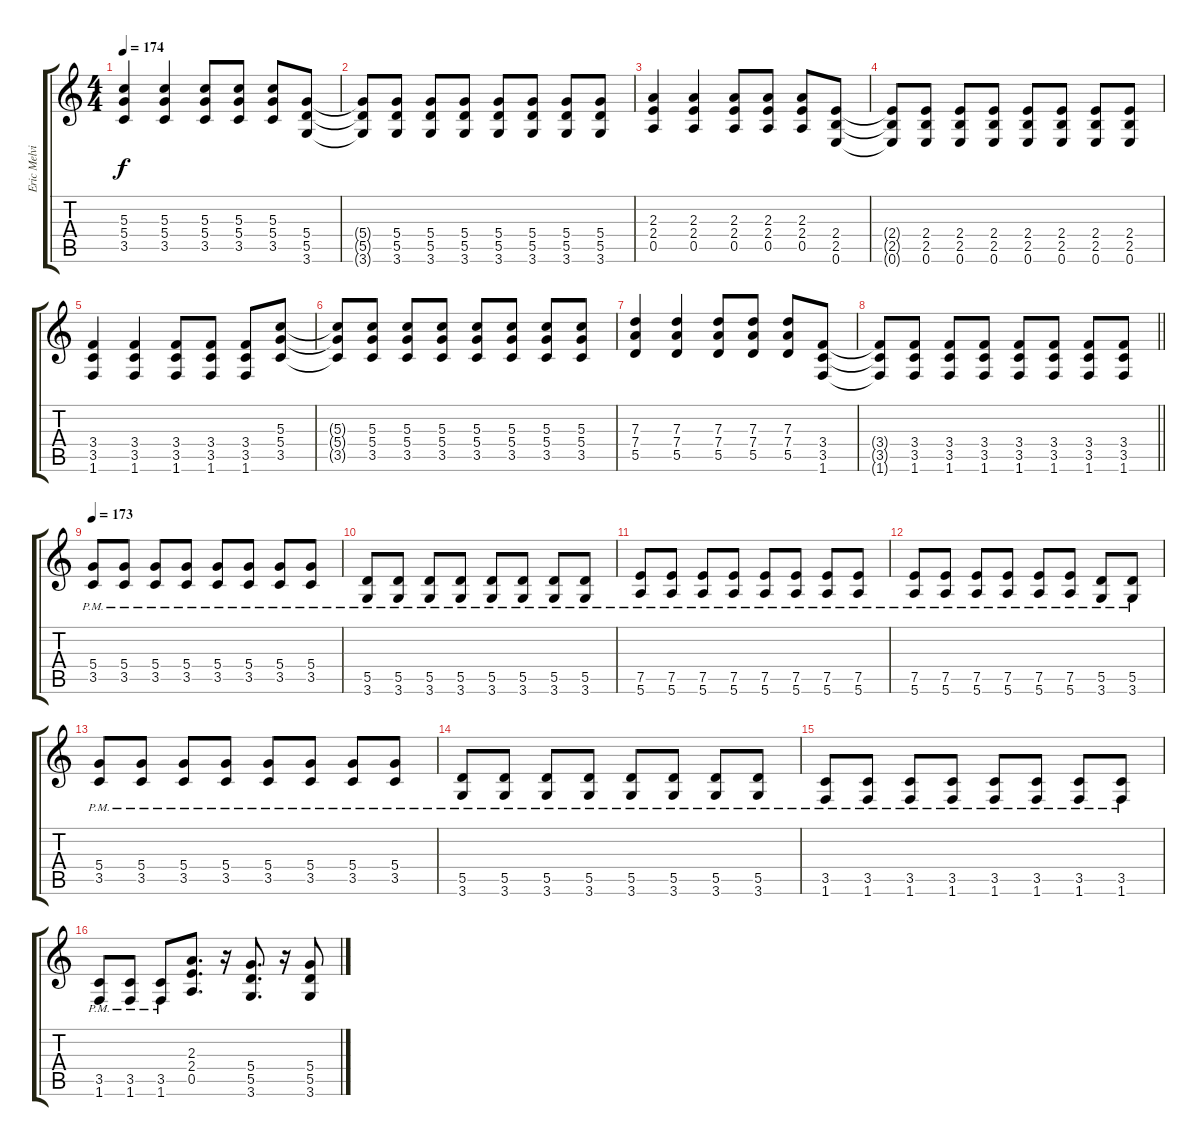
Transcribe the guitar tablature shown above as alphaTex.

\track ("Eric Melvin" "Eric Melvi") {instrument distortionguitar}
\staff {score tabs}
\tuning (E4 B3 G3 D3 A2 E2) {hide}
\ts (4 4)
\section ("" "")
\tempo 174
\clef g2
\ks c
(5.3 5.4 3.5).4{dy f} (5.3 5.4 3.5).4 (5.3 5.4 3.5).8 (5.3 5.4 3.5).8 (5.3 5.4 3.5).8 (5.4 5.5 3.6).8 |
(5.4{t} 5.5{t} 3.6{t}).8 (5.4 5.5 3.6).8 (5.4 5.5 3.6).8 (5.4 5.5 3.6).8 (5.4 5.5 3.6).8 (5.4 5.5 3.6).8 (5.4 5.5 3.6).8 (5.4 5.5 3.6).8 |
(2.3 2.4 0.5).4 (2.3 2.4 0.5).4 (2.3 2.4 0.5).8 (2.3 2.4 0.5).8 (2.3 2.4 0.5).8 (2.4 2.5 0.6).8 |
(2.4{t} 2.5{t} 0.6{t}).8 (2.4 2.5 0.6).8 (2.4 2.5 0.6).8 (2.4 2.5 0.6).8 (2.4 2.5 0.6).8 (2.4 2.5 0.6).8 (2.4 2.5 0.6).8 (2.4 2.5 0.6).8 |
(3.4 3.5 1.6).4 (3.4 3.5 1.6).4 (3.4 3.5 1.6).8 (3.4 3.5 1.6).8 (3.4 3.5 1.6).8 (5.3 5.4 3.5).8 |
(5.3{t} 5.4{t} 3.5{t}).8 (5.3 5.4 3.5).8 (5.3 5.4 3.5).8 (5.3 5.4 3.5).8 (5.3 5.4 3.5).8 (5.3 5.4 3.5).8 (5.3 5.4 3.5).8 (5.3 5.4 3.5).8 |
(7.3 7.4 5.5).4 (7.3 7.4 5.5).4 (7.3 7.4 5.5).8 (7.3 7.4 5.5).8 (7.3 7.4 5.5).8 (3.4 3.5 1.6).8 |
\barLineRight lightlight
(3.4{t} 3.5{t} 1.6{t}).8 (3.4 3.5 1.6).8 (3.4 3.5 1.6).8 (3.4 3.5 1.6).8 (3.4 3.5 1.6).8 (3.4 3.5 1.6).8 (3.4 3.5 1.6).8 (3.4 3.5 1.6).8 |
\section ("" "")
\tempo 173
(5.4{pm} 3.5{pm}).8 (5.4{pm} 3.5{pm}).8 (5.4{pm} 3.5{pm}).8 (5.4{pm} 3.5{pm}).8 (5.4{pm} 3.5{pm}).8 (5.4{pm} 3.5{pm}).8 (5.4{pm} 3.5{pm}).8 (5.4{pm} 3.5{pm}).8 |
(5.5{pm} 3.6{pm}).8 (5.5{pm} 3.6{pm}).8 (5.5{pm} 3.6{pm}).8 (5.5{pm} 3.6{pm}).8 (5.5{pm} 3.6{pm}).8 (5.5{pm} 3.6{pm}).8 (5.5{pm} 3.6{pm}).8 (5.5{pm} 3.6{pm}).8 |
(7.5{pm} 5.6{pm}).8 (7.5{pm} 5.6{pm}).8 (7.5{pm} 5.6{pm}).8 (7.5{pm} 5.6{pm}).8 (7.5{pm} 5.6{pm}).8 (7.5{pm} 5.6{pm}).8 (7.5{pm} 5.6{pm}).8 (7.5{pm} 5.6{pm}).8 |
(7.5{pm} 5.6{pm}).8 (7.5{pm} 5.6{pm}).8 (7.5{pm} 5.6{pm}).8 (7.5{pm} 5.6{pm}).8 (7.5{pm} 5.6{pm}).8 (7.5{pm} 5.6{pm}).8 (5.5{pm} 3.6{pm}).8 (5.5{pm} 3.6{pm}).8 |
(5.4{pm} 3.5{pm}).8 (5.4{pm} 3.5{pm}).8 (5.4{pm} 3.5{pm}).8 (5.4{pm} 3.5{pm}).8 (5.4{pm} 3.5{pm}).8 (5.4{pm} 3.5{pm}).8 (5.4{pm} 3.5{pm}).8 (5.4{pm} 3.5{pm}).8 |
(5.5{pm} 3.6{pm}).8 (5.5{pm} 3.6{pm}).8 (5.5{pm} 3.6{pm}).8 (5.5{pm} 3.6{pm}).8 (5.5{pm} 3.6{pm}).8 (5.5{pm} 3.6{pm}).8 (5.5{pm} 3.6{pm}).8 (5.5{pm} 3.6{pm}).8 |
(3.5{pm} 1.6{pm}).8 (3.5{pm} 1.6{pm}).8 (3.5{pm} 1.6{pm}).8 (3.5{pm} 1.6{pm}).8 (3.5{pm} 1.6{pm}).8 (3.5{pm} 1.6{pm}).8 (3.5{pm} 1.6{pm}).8 (3.5{pm} 1.6{pm}).8 |
(3.5{pm} 1.6{pm}).8 (3.5{pm} 1.6{pm}).8 (3.5{pm} 1.6{pm}).8 (2.3 2.4 0.5).8{d} r.16 (5.4 5.5 3.6).8{d} r.16 (5.4 5.5 3.6).8
